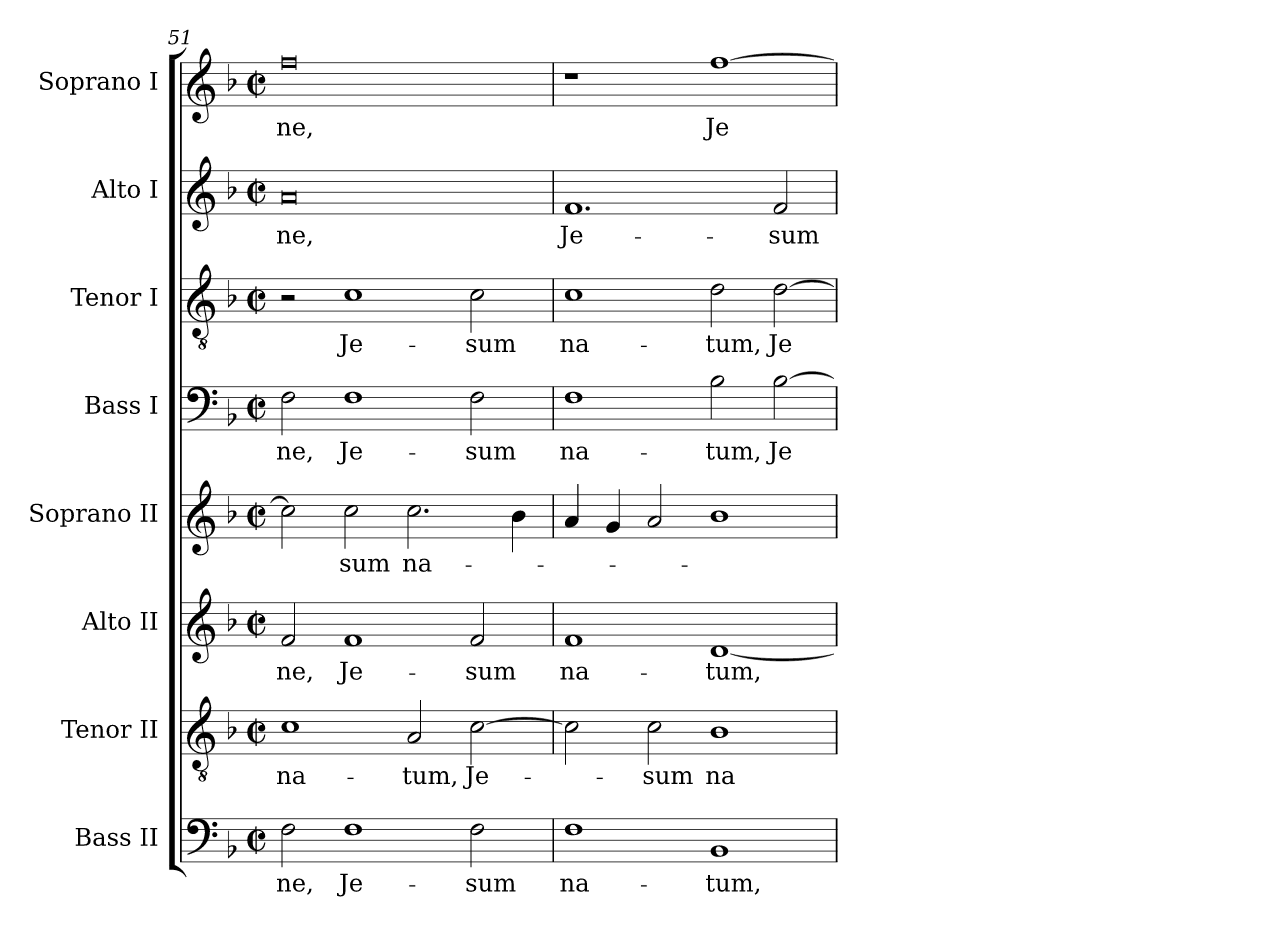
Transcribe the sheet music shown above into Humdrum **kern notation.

**kern	**text	**kern	**text	**kern	**text	**kern	**text	**kern	**text	**kern	**text	**kern	**text	**kern	**text
*part8	*part8	*part7	*part7	*part6	*part6	*part5	*part5	*part4	*part4	*part3	*part3	*part2	*part2	*part1	*part1
*staff8	*staff8	*staff7	*staff7	*staff6	*staff6	*staff5	*staff5	*staff4	*staff4	*staff3	*staff3	*staff2	*staff2	*staff1	*staff1
*I"Bass II	*	*I"Tenor II	*	*I"Alto II	*	*I"Soprano II	*	*I"Bass I	*	*I"Tenor I	*	*I"Alto I	*	*I"Soprano I	*
*I'B. II	*	*I'T. II	*	*I'A. II	*	*	*	*I'B. I	*	*I'T. I	*	*I'A. I	*	*	*
*clefF4	*	*clefGv2	*	*clefG2	*	*clefG2	*	*clefF4	*	*clefGv2	*	*clefG2	*	*clefG2	*
*	*	*ITrd7c12	*	*	*	*	*	*	*	*ITrd7c12	*	*	*	*	*
*k[b-]	*	*k[b-]	*	*k[b-]	*	*k[b-]	*	*k[b-]	*	*k[b-]	*	*k[b-]	*	*k[b-]	*
*F:	*	*F:	*	*F:	*	*F:	*	*F:	*	*F:	*	*F:	*	*F:	*
*M2/2	*	*M2/2	*	*M2/2	*	*M2/2	*	*M2/2	*	*M2/2	*	*M2/2	*	*M2/2	*
*met(c|)	*	*met(c|)	*	*met(c|)	*	*met(c|)	*	*met(c|)	*	*met(c|)	*	*met(c|)	*	*met(c|)	*
=51	=51	=51	=51	=51	=51	=51	=51	=51	=51	=51	=51	=51	=51	=51	=51
!	!LO:LY:b:color=#000000	!	!	!	!	!	!	!	!	!	!	!	!	!	!
!	!	!	!LO:LY:b:color=#000000	!	!	!	!	!	!	!	!	!	!	!	!
!	!	!	!	!	!LO:LY:b:color=#000000	!	!	!	!	!	!	!	!	!	!
!	!	!	!	!	!	!	!	!	!LO:LY:b:color=#000000	!	!	!	!	!	!
!	!	!	!	!	!	!	!	!	!	!	!	!	!LO:LY:b:color=#000000	!	!
!	!	!	!	!	!	!	!	!	!	!	!	!	!	!	!LO:LY:b:color=#000000
2Fi\	-ne,	1Ci	na-	2fi/	-ne,	2cci\]	.	2Fi\	-ne,	2r	.	0ai	-ne,	0ffi	-ne,
!	!LO:LY:b:color=#000000	!	!	!	!	!	!	!	!	!	!	!	!	!	!
!	!	!	!	!	!LO:LY:b:color=#000000	!	!	!	!	!	!	!	!	!	!
!	!	!	!	!	!	!	!LO:LY:b:color=#000000	!	!	!	!	!	!	!	!
!	!	!	!	!	!	!	!	!	!LO:LY:b:color=#000000	!	!	!	!	!	!
!	!	!	!	!	!	!	!	!	!	!	!LO:LY:b:color=#000000	!	!	!	!
1Fi	Je-	.	.	1fi	Je-	2cci\	-sum	1Fi	Je-	1Ci	Je-	.	.	.	.
!	!	!	!LO:LY:b:color=#000000	!	!	!	!	!	!	!	!	!	!	!	!
!	!	!	!	!	!	!	!LO:LY:b:color=#000000	!	!	!	!	!	!	!	!
.	.	2AAi/	-tum,	.	.	2.cci\	na-	.	.	.	.	.	.	.	.
!	!LO:LY:b:color=#000000	!	!	!	!	!	!	!	!	!	!	!	!	!	!
!	!	!	!LO:LY:b:color=#000000	!	!	!	!	!	!	!	!	!	!	!	!
!	!	!	!	!	!LO:LY:b:color=#000000	!	!	!	!	!	!	!	!	!	!
!	!	!	!	!	!	!	!	!	!LO:LY:b:color=#000000	!	!	!	!	!	!
!	!	!	!	!	!	!	!	!	!	!	!LO:LY:b:color=#000000	!	!	!	!
2Fi\	-sum	[>2Ci\	Je-	2fi/	-sum	.	.	2Fi\	-sum	2Ci\	-sum	.	.	.	.
.	.	.	.	.	.	4b-i\	.	.	.	.	.	.	.	.	.
=52	=52	=52	=52	=52	=52	=52	=52	=52	=52	=52	=52	=52	=52	=52	=52
!	!LO:LY:b:color=#000000	!	!	!	!	!	!	!	!	!	!	!	!	!	!
!	!	!	!	!	!LO:LY:b:color=#000000	!	!	!	!	!	!	!	!	!	!
!	!	!	!	!	!	!	!	!	!LO:LY:b:color=#000000	!	!	!	!	!	!
!	!	!	!	!	!	!	!	!	!	!	!LO:LY:b:color=#000000	!	!	!	!
!	!	!	!	!	!	!	!	!	!	!	!	!	!LO:LY:b:color=#000000	!	!
1Fi	na-	2Ci\]	.	1fi	na-	4ai/	.	1Fi	na-	1Ci	na-	1.fi	Je-	1r	.
.	.	.	.	.	.	4gi/	.	.	.	.	.	.	.	.	.
!	!	!	!LO:LY:b:color=#000000	!	!	!	!	!	!	!	!	!	!	!	!
.	.	2Ci\	-sum	.	.	2ai/	.	.	.	.	.	.	.	.	.
!	!LO:LY:b:color=#000000	!	!	!	!	!	!	!	!	!	!	!	!	!	!
!	!	!	!LO:LY:b:color=#000000	!	!	!	!	!	!	!	!	!	!	!	!
!	!	!	!	!	!LO:LY:b:color=#000000	!	!	!	!	!	!	!	!	!	!
!	!	!	!	!	!	!	!	!	!LO:LY:b:color=#000000	!	!	!	!	!	!
!	!	!	!	!	!	!	!	!	!	!	!LO:LY:b:color=#000000	!	!	!	!
!	!	!	!	!	!	!	!	!	!	!	!	!	!	!	!LO:LY:b:color=#000000
1BB-i	-tum,	1BB-i	na-	[<1di	-tum,	1b-i	.	2B-i\	-tum,	2Di\	-tum,	.	.	[>1ffi	Je-
!	!	!	!	!	!	!	!	!	!LO:LY:b:color=#000000	!	!	!	!	!	!
!	!	!	!	!	!	!	!	!	!	!	!LO:LY:b:color=#000000	!	!	!	!
!	!	!	!	!	!	!	!	!	!	!	!	!	!LO:LY:b:color=#000000	!	!
.	.	.	.	.	.	.	.	[>2B-i\	Je-	[>2Di\	Je-	2fi/	-sum	.	.
=	=	=	=	=	=	=	=	=	=	=	=	=	=	=	=
*-	*-	*-	*-	*-	*-	*-	*-	*-	*-	*-	*-	*-	*-	*-	*-
